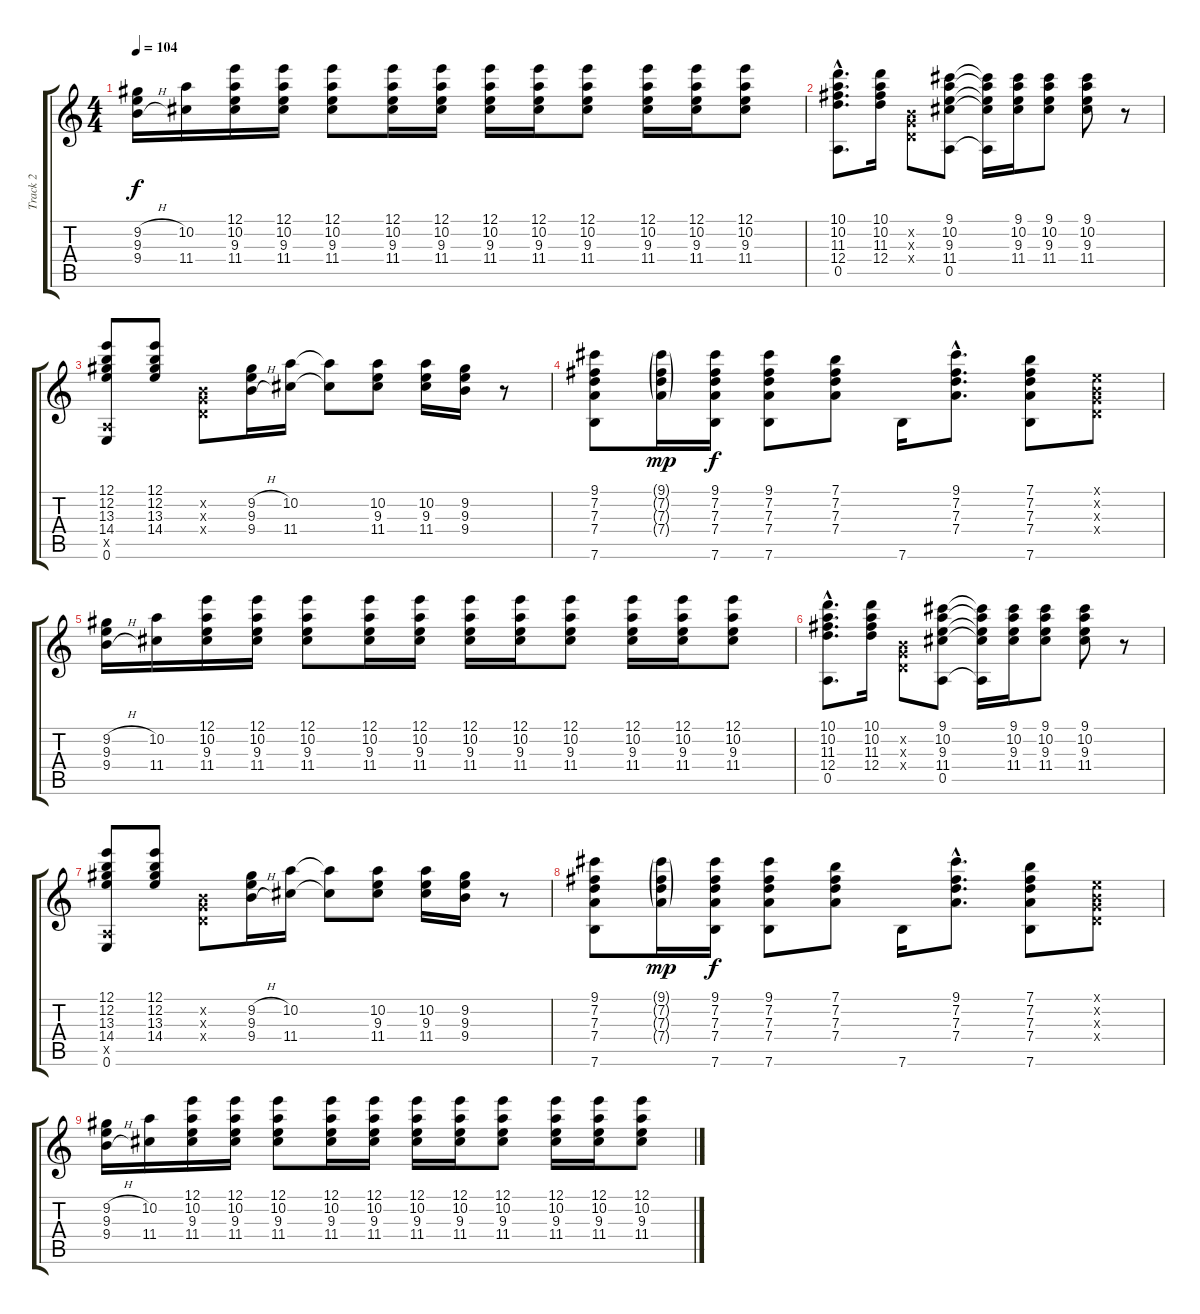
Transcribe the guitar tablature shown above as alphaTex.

\track ("Track 2" "Track 2") {instrument acousticguitarsteel}
\staff {score tabs}
\tuning (E4 B3 G3 D3 A2 E2) {hide}
\ts (4 4)
\tempo 104
\clef g2
\ks c
(9.2{h} 9.3 9.4{h}).16{dy f volume 9} (10.2 11.4).16 (12.1 10.2 9.3 11.4).16 (12.1 10.2 9.3 11.4).16 (12.1 10.2 9.3 11.4).8 (12.1 10.2 9.3 11.4).16 (12.1 10.2 9.3 11.4).16 (12.1 10.2 9.3 11.4).16 (12.1 10.2 9.3 11.4).16 (12.1 10.2 9.3 11.4).8 (12.1 10.2 9.3 11.4).16 (12.1 10.2 9.3 11.4).16 (12.1 10.2 9.3 11.4).8 |
(10.1{hac} 10.2{hac} 11.3{hac} 12.4{hac} 0.5{hac}).8{d volume 8} (10.1 10.2 11.3 12.4).16 (0.2{x} 0.3{x} 0.4{x}).8 (9.1 10.2 9.3 11.4 0.5).8 (9.1{t} 10.2{t} 9.3{t} 11.4{t} 0.5{t}).16 (9.1 10.2 9.3 11.4).16 (9.1 10.2 9.3 11.4).8 (9.1 10.2 9.3 11.4).8 r.8 |
(12.1 12.2 13.3 14.4 0.5{x} 0.6).8{volume 7} (12.1 12.2 13.3 14.4).8 (0.2{x} 0.3{x} 0.4{x}).8 (9.2{h} 9.3 9.4{h}).16 (10.2 11.4).16 (10.2{t} 11.4{t}).8 (10.2 9.3 11.4).8 (10.2 9.3 11.4).16 (9.2 9.3 9.4).16 r.8 |
(9.1 7.2 7.3 7.4 7.6).8{volume 6} (9.1{g} 7.2{g} 7.3{g} 7.4{g}).16{dy mp} (9.1 7.2 7.3 7.4 7.6).16{dy f} (9.1 7.2 7.3 7.4 7.6).8 (7.1 7.2 7.3 7.4).8 7.6.16 (9.1{hac} 7.2{hac} 7.3{hac} 7.4{hac}).8{d} (7.1 7.2 7.3 7.4 7.6).8 (0.1{x} 0.2{x} 0.3{x} 0.4{x}).8 |
(9.2{h} 9.3 9.4{h}).16{volume 5} (10.2 11.4).16 (12.1 10.2 9.3 11.4).16 (12.1 10.2 9.3 11.4).16 (12.1 10.2 9.3 11.4).8 (12.1 10.2 9.3 11.4).16 (12.1 10.2 9.3 11.4).16 (12.1 10.2 9.3 11.4).16 (12.1 10.2 9.3 11.4).16 (12.1 10.2 9.3 11.4).8 (12.1 10.2 9.3 11.4).16 (12.1 10.2 9.3 11.4).16 (12.1 10.2 9.3 11.4).8 |
(10.1{hac} 10.2{hac} 11.3{hac} 12.4{hac} 0.5{hac}).8{d volume 4} (10.1 10.2 11.3 12.4).16 (0.2{x} 0.3{x} 0.4{x}).8 (9.1 10.2 9.3 11.4 0.5).8 (9.1{t} 10.2{t} 9.3{t} 11.4{t} 0.5{t}).16 (9.1 10.2 9.3 11.4).16 (9.1 10.2 9.3 11.4).8 (9.1 10.2 9.3 11.4).8 r.8 |
(12.1 12.2 13.3 14.4 0.5{x} 0.6).8{volume 3} (12.1 12.2 13.3 14.4).8 (0.2{x} 0.3{x} 0.4{x}).8 (9.2{h} 9.3 9.4{h}).16 (10.2 11.4).16 (10.2{t} 11.4{t}).8 (10.2 9.3 11.4).8 (10.2 9.3 11.4).16 (9.2 9.3 9.4).16 r.8 |
(9.1 7.2 7.3 7.4 7.6).8{volume 2} (9.1{g} 7.2{g} 7.3{g} 7.4{g}).16{dy mp} (9.1 7.2 7.3 7.4 7.6).16{dy f} (9.1 7.2 7.3 7.4 7.6).8 (7.1 7.2 7.3 7.4).8 7.6.16 (9.1{hac} 7.2{hac} 7.3{hac} 7.4{hac}).8{d} (7.1 7.2 7.3 7.4 7.6).8 (0.1{x} 0.2{x} 0.3{x} 0.4{x}).8 |
(9.2{h} 9.3 9.4{h}).16{volume 1} (10.2 11.4).16 (12.1 10.2 9.3 11.4).16 (12.1 10.2 9.3 11.4).16 (12.1 10.2 9.3 11.4).8 (12.1 10.2 9.3 11.4).16 (12.1 10.2 9.3 11.4).16 (12.1 10.2 9.3 11.4).16 (12.1 10.2 9.3 11.4).16 (12.1 10.2 9.3 11.4).8 (12.1 10.2 9.3 11.4).16 (12.1 10.2 9.3 11.4).16 (12.1 10.2 9.3 11.4).8
